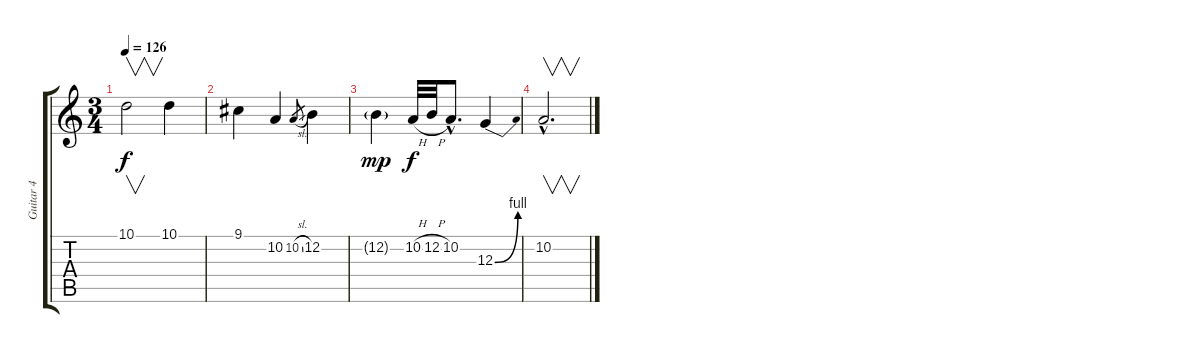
\track ("Guitar 4" "Guitar 4") {instrument lead3calliope}
\staff {score tabs}
\tuning (E4 B3 G3 D3 A2 E2) {hide}
\ts (3 4)
\tempo 126
\clef g2
\ks c
10.1.2{v dy f} 10.1.4 |
9.1.4 10.2.4 10.2{sl}.8{gr} 12.2.4 |
12.2{g}.4{dy mp} 10.2{h}.32{dy f} 12.2{h}.32 10.2{hac}.8{d} 12.3{be (bend 0 0 60 4)}.4 |
10.2{hac}.2{v d}
